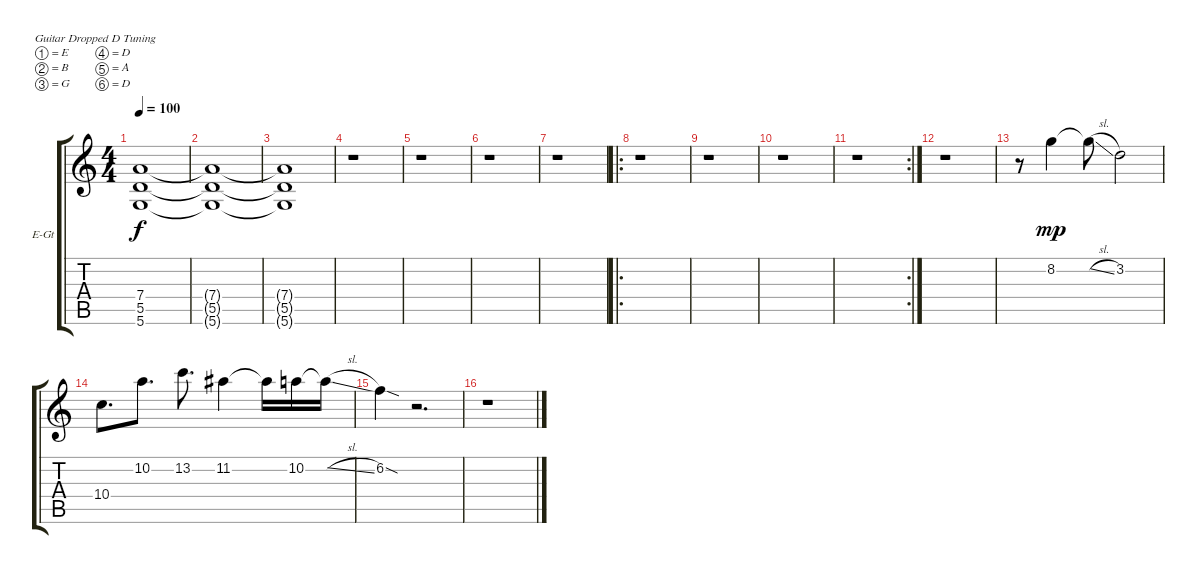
\bracketExtendMode groupsimilarinstruments
\firstSystemTrackNameOrientation horizontal
\otherSystemsTrackNameOrientation horizontal
\track ("Paul" "E-Gt") {instrument distortionguitar}
\staff {score tabs}
\tuning (E4 B3 G3 D3 A2 D2)
\ts (4 4)
\tempo 100
\clef g2
\ks c
(7.4{t} 5.5{t} 5.6{t}).1{dy f} |
(7.4{t} 5.5{t} 5.6{t}).1 |
(7.4{t} 5.5{t} 5.6{t}).1 |
r.1 |
r.1 |
r.1 |
r.1 |
\ro
r.1 |
r.1 |
r.1 |
\rc 2
r.1 |
r.1 |
r.8 8.2.4{dy mp} 8.2{sl t}.8 3.2.2 |
10.4.8{d} 10.2.8{d} 13.2.8{d} 11.2.4 11.2{t}.16 10.2.16 10.2{sl t}.16 |
6.2{sod}.4 r.2{d} |
r.1
